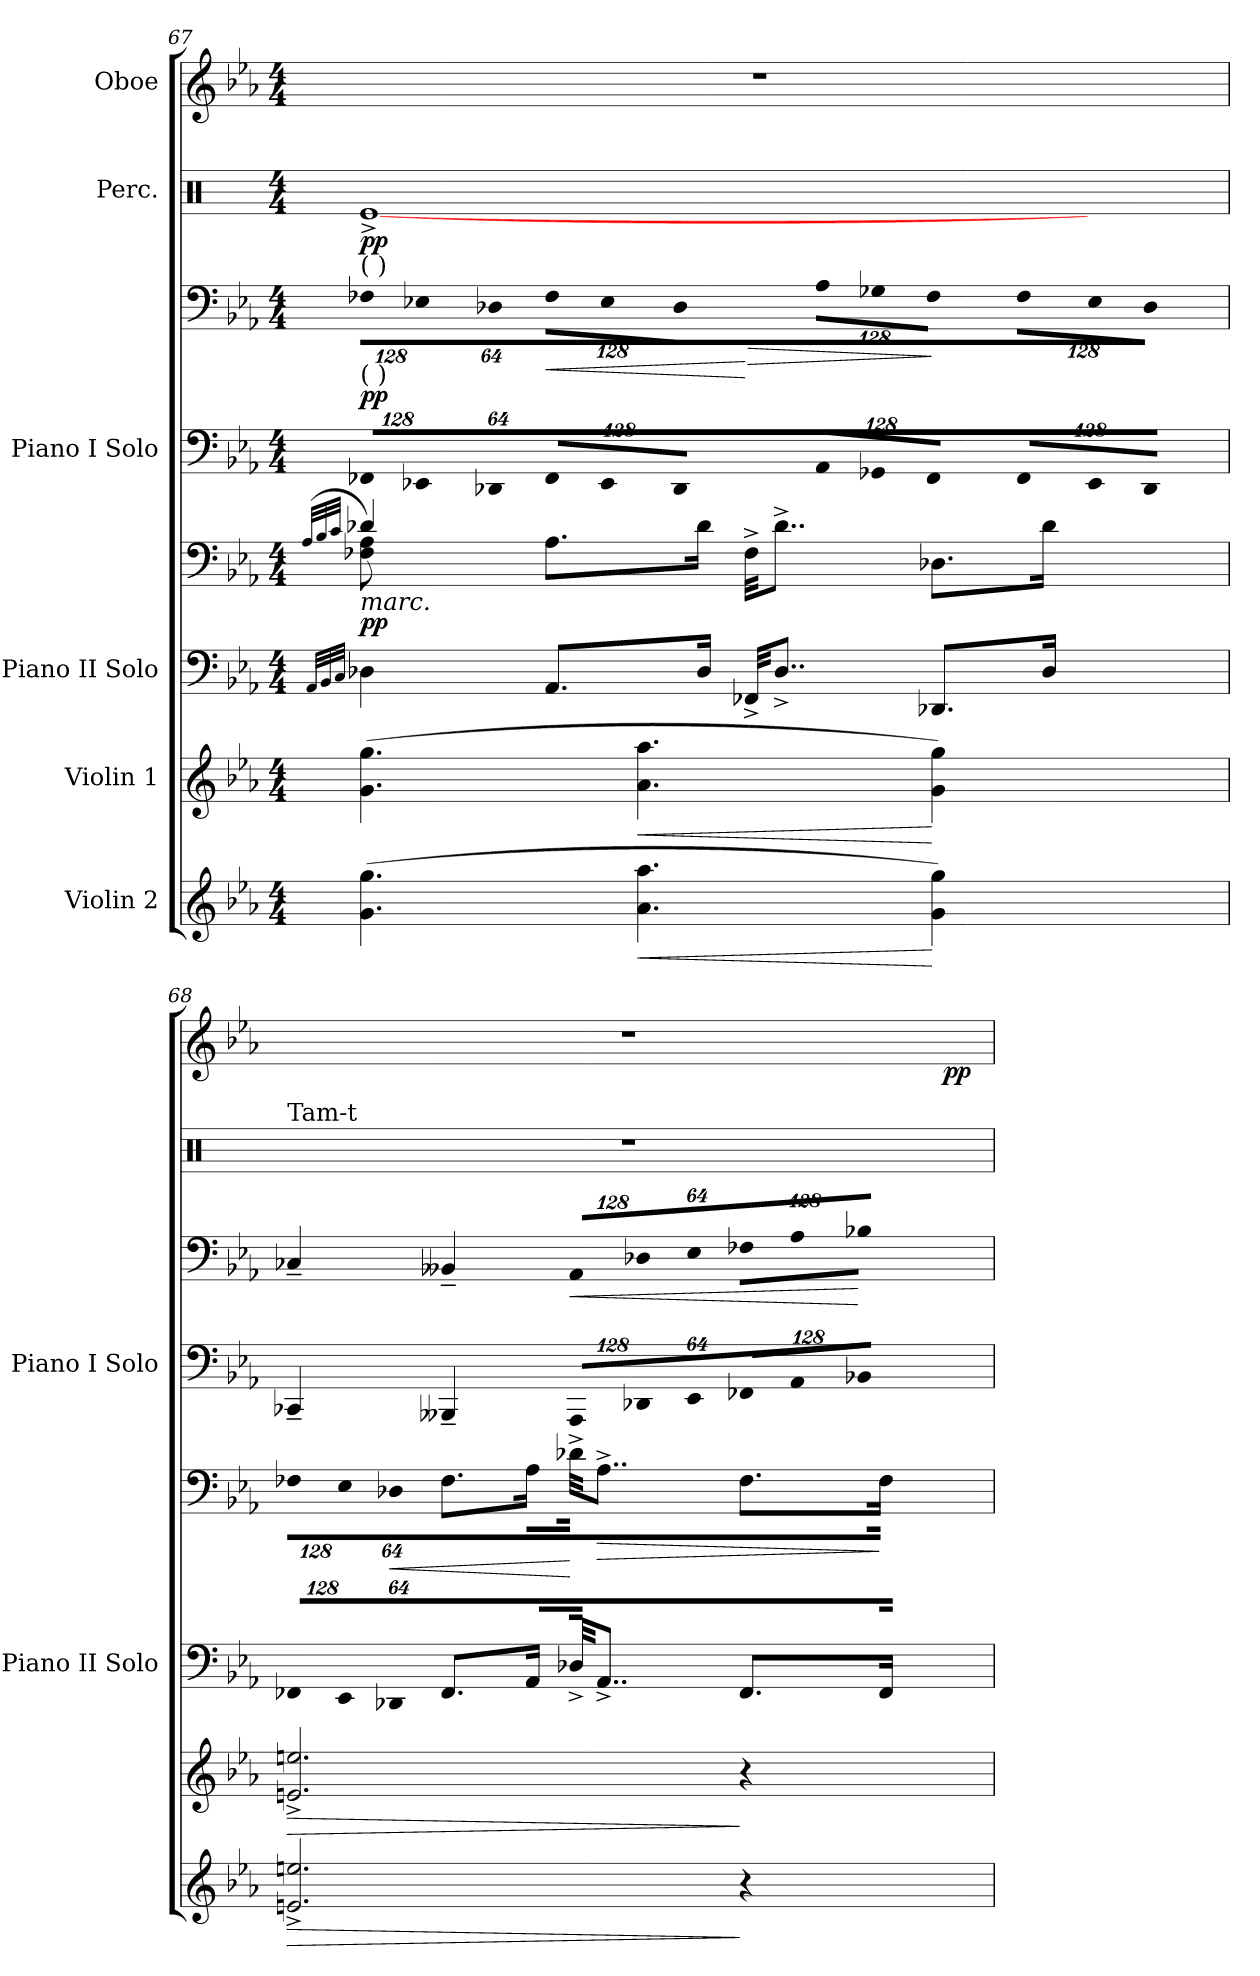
**kern	**dynam	**kern	**dynam	**kern	**kern	**dynam	**kern	**kern	**dynam	**kern	**dynam	**kern	**dynam
*part6	*part6	*part5	*part5	*part4	*part4	*part4	*part3	*part3	*part3	*part2	*part2	*part1	*part1
*staff8	*staff8	*staff7	*staff7	*staff6	*staff5	*staff5/6	*staff4	*staff3	*staff3/4	*staff2	*staff2	*staff1	*staff1
*I"Violin 2	*	*I"Violin 1	*	*I"Piano II Solo	*	*	*I"Piano I Solo	*	*	*I"Perc.	*	*I"Oboe	*
*	*	*	*	*I'Piano II Solo	*	*	*I'Piano I Solo	*	*	*	*	*	*
*clefG2	*	*clefG2	*	*clefF4	*clefF4	*	*clefF4	*clefF4	*	*clefX	*	*clefG2	*
*k[b-e-a-]	*	*k[b-e-a-]	*	*k[b-e-a-]	*k[b-e-a-]	*	*k[b-e-a-]	*k[b-e-a-]	*	*k[]	*	*k[b-e-a-]	*
*E-:	*	*E-:	*	*E-:	*E-:	*	*E-:	*E-:	*	*C:	*	*E-:	*
*M4/4	*	*M4/4	*	*M4/4	*M4/4	*	*M4/4	*M4/4	*	*M4/4	*	*M4/4	*
=67	=67	=67	=67	=67	=67	=67	=67	=67	=67	=67	=67	=67	=67
.	.	.	.	32qAA-i/LLL	(32qA-i/LLL	.	.	.	.	.	.	.	.
.	.	.	.	32qBB-i/	32qB-i/	.	.	.	.	.	.	.	.
.	.	.	.	32qCi/JJJ	32qci/JJJ	.	.	.	.	.	.	.	.
*	*	*	*	*	*^	*	*	*	*	*	*	*	*
*	*	*	*	*	*	*	*	*Xbrackettup	*	*	*	*	*	*
!	!	!	!	!	!	!	!	!LO:N:vis=8	!	!	!	!	!	!
*	*	*	*	*	*	*	*	*	*Xbrackettup	*	*	*	*	*
!	!	!	!	!	!	!	!	!	!	!	!LO:TX:b:t=(         )	!	!	!
!	!	!	!	!	!	!	!	!	!LO:TX:b:t=(         )	!	!	!	!	!
!	!	!	!	!	!LO:TX:b:i:t=marc.	!	!	!	!	!	!	!	!	!
!	!	!	!	!	!	!	!	!	!LO:N:vis=8	!	!	!	!	!
(4.gi\ 4.ggi	.	(4.gi\ 4.ggi	.	4D-Xi\	8F-Xi\ 8A-i)	4d-Xi/	pp	1024%85FF-Xi/L	1024%85F-Xi\L	pp	[<1Re^i	pp	1r	.
!	!	!	!	!	!	!	!	!LO:N:vis=8	!LO:N:vis=8	!	!	!	!	!
.	.	.	.	.	.	.	.	1024%85EE-Xi/	1024%85E-Xi\	.	.	.	.	.
.	.	.	.	.	8ryy	.	.	.	.	.	.	.	.	.
!	!	!	!	!	!	!	!	!LO:N:vis=8	!LO:N:vis=8	!	!	!	!	!
.	.	.	.	.	.	.	.	512%43DD-Xi/J	512%43D-Xi\J	.	.	.	.	.
!	!	!	!	!	!	!	!	!LO:N:vis=8	!LO:N:vis=8	!LO:HP:b	!	!	!	!
.	.	.	.	8.AA-i/L	8.A-i\L	2.ryy	.	1024%85FF-i/L	1024%85F-i\L	<	.	.	.	.
!	!	!	!	!	!	!	!	!LO:N:vis=8	!LO:N:vis=8	!	!	!	!	!
.	.	.	.	.	.	.	.	1024%85EE-i/	1024%85E-i\	.	.	.	.	.
!	!LO:HP:b	!	!LO:HP:b	!	!	!	!	!	!	!	!	!	!	!
4.a-i\ 4.aa-i	<	4.a-i\ 4.aa-i	<	.	.	.	.	.	.	.	.	.	.	.
!	!	!	!	!	!	!	!	!LO:N:vis=8	!LO:N:vis=8	!	!	!	!	!
.	.	.	.	.	.	.	.	512%43DD-i/J	512%43D-i\J	.	.	.	.	.
.	.	.	.	16D-i/Jk	16d-i\Jk	.	.	.	.	.	.	.	.	.
!	!	!	!	!	!	!	!	!LO:N:vis=8	!LO:N:vis=8	!LO:HP:n=1:b	!	!	!	!
.	.	.	.	32FF-X^i/KKL	32F-^i\KKL	.	.	1024%85AA-i/L	1024%85A-i\L	[ >	.	.	.	.
.	.	.	.	8..D-^i/J	8..d-^i\J	.	.	.	.	.	.	.	.	.
!	!	!	!	!	!	!	!	!LO:N:vis=8	!LO:N:vis=8	!	!	!	!	!
.	.	.	.	.	.	.	.	1024%85GG-Xi/	1024%85G-Xi\	.	.	.	.	.
!	!	!	!	!	!	!	!	!LO:N:vis=8	!LO:N:vis=8	!	!	!	!	!
.	.	.	.	.	.	.	.	512%43FF-i/J	512%43F-i\J	.	.	.	.	.
!	!	!	!	!	!	!	!	!LO:N:vis=8	!LO:N:vis=8	!	!	!	!	!
4gi\ 4ggi)	[	4gi\ 4ggi)	[	8.DD-Xi/L	8.D-Xi\L	.	.	1024%85FF-i/L	1024%85F-i\L	]	.	.	.	.
!	!	!	!	!	!	!	!	!LO:N:vis=8	!LO:N:vis=8	!	!	!	!	!
.	.	.	.	.	.	.	.	1024%85EE-i/	1024%85E-i\	.	.	.	.	.
!	!	!	!	!	!	!	!	!LO:N:vis=8	!LO:N:vis=8	!	!	!	!	!
.	.	.	.	.	.	.	.	512%43DD-i/J	512%43D-i\J	.	.	.	.	.
.	.	.	.	16D-i/Jk	16d-i\Jk	.	.	.	.	.	.	.	.	.
*	*	*	*	*	*v	*v	*	*	*	*	*	*	*	*
!!LO:PB:g=z
=68	=68	=68	=68	=68	=68	=68	=68	=68	=68	=68	=68	=68	=68
!	!LO:HP:b	!	!LO:HP:b	!	!	!	!	!	!	!	!	!	!
*	*	*	*	*Xbrackettup	*	*	*	*	*	*	*	*	*
!	!	!	!	!LO:N:vis=8	!	!	!	!	!	!	!	!	!
*	*	*	*	*	*Xbrackettup	*	*	*	*	*	*	*	*
!	!	!	!	!	!	!	!	!	!	!LO:TX:a:t=Tam-t	!	!	!
!	!	!	!	!	!LO:N:vis=8	!	!	!	!	!	!	!	!
*	*	*	*	*	*	*	*	*	*	*	*	*^	*
2.eni/^ 2.eeni^	>	2.eni/^ 2.eeni^	>	1024%85FF-Xi/L	1024%85F-Xi\L	.	4CC-X~i/	4C-X~i/	.	1r	.	1r	2ryy	.
!	!	!	!	!LO:N:vis=8	!LO:N:vis=8	!	!	!	!	!	!	!	!	!
.	.	.	.	1024%85EE-i/	1024%85E-i\	.	.	.	.	.	.	.	.	.
!	!	!	!	!LO:N:vis=8	!LO:N:vis=8	!LO:HP:b	!	!	!	!	!	!	!	!
.	.	.	.	512%43DD-Xi/J	512%43D-Xi\J	<	.	.	.	.	.	.	.	.
.	.	.	.	8.FF-i/L	8.F-i\L	.	4BBB--X~i/	4BB--X~i/	.	.	.	.	.	.
.	.	.	.	16AA-i/Jk	16A-i\Jk	.	.	.	.	.	.	.	.	.
!	!	!	!	!	!	!	!LO:N:vis=8	!LO:N:vis=8	!LO:HP:b	!	!	!	!	!
.	.	.	.	32D-X^i/KKL	32d-X^i\KKL	[	1024%85AAA-i/L	1024%85AA-i/L	<	.	.	.	4ryy	.
!	!	!	!	!	!	!LO:HP:b	!	!	!	!	!	!	!	!
.	.	.	.	8..AA-^i/J	8..A-^i\J	>	.	.	.	.	.	.	.	.
!	!	!	!	!	!	!	!LO:N:vis=8	!LO:N:vis=8	!	!	!	!	!	!
.	.	.	.	.	.	.	1024%85DD-Xi/	1024%85D-Xi/	.	.	.	.	.	.
!	!	!	!	!	!	!	!LO:N:vis=8	!LO:N:vis=8	!	!	!	!	!	!
.	.	.	.	.	.	.	512%43EE-i/J	512%43E-i/J	.	.	.	.	.	.
!	!	!	!	!	!	!	!LO:N:vis=8	!LO:N:vis=8	!	!	!	!	!	!
4r	]	4r	]	8.FF-i/L	8.F-i\L	.	1024%85FF-Xi/L	1024%85F-Xi\L	.	.	.	.	8ryy	.
!	!	!	!	!	!	!	!LO:N:vis=8	!LO:N:vis=8	!	!	!	!	!	!
.	.	.	.	.	.	.	1024%85AA-i/	1024%85A-i\	.	.	.	.	.	.
.	.	.	.	.	.	.	.	.	.	.	.	.	16ryy	.
!	!	!	!	!	!	!	!LO:N:vis=8	!LO:N:vis=8	!	!	!	!	!	!
.	.	.	.	.	.	.	512%43BB-Xi/J	512%43B-Xi\J	[	.	.	.	.	.
.	.	.	.	16FF-i/Jk	16F-i\Jk	]	.	.	.	.	.	.	32ryy	.
.	.	.	.	.	.	.	.	.	.	.	.	.	64ryy	.
.	.	.	.	.	.	.	.	.	.	.	.	.	128...ryy	.
.	.	.	.	.	.	.	.	.	.	.	.	.	1024ryy	pp
*	*	*	*	*	*	*	*	*	*	*	*	*v	*v	*
=	=	=	=	=	=	=	=	=	=	=	=	=	=
*-	*-	*-	*-	*-	*-	*-	*-	*-	*-	*-	*-	*-	*-
